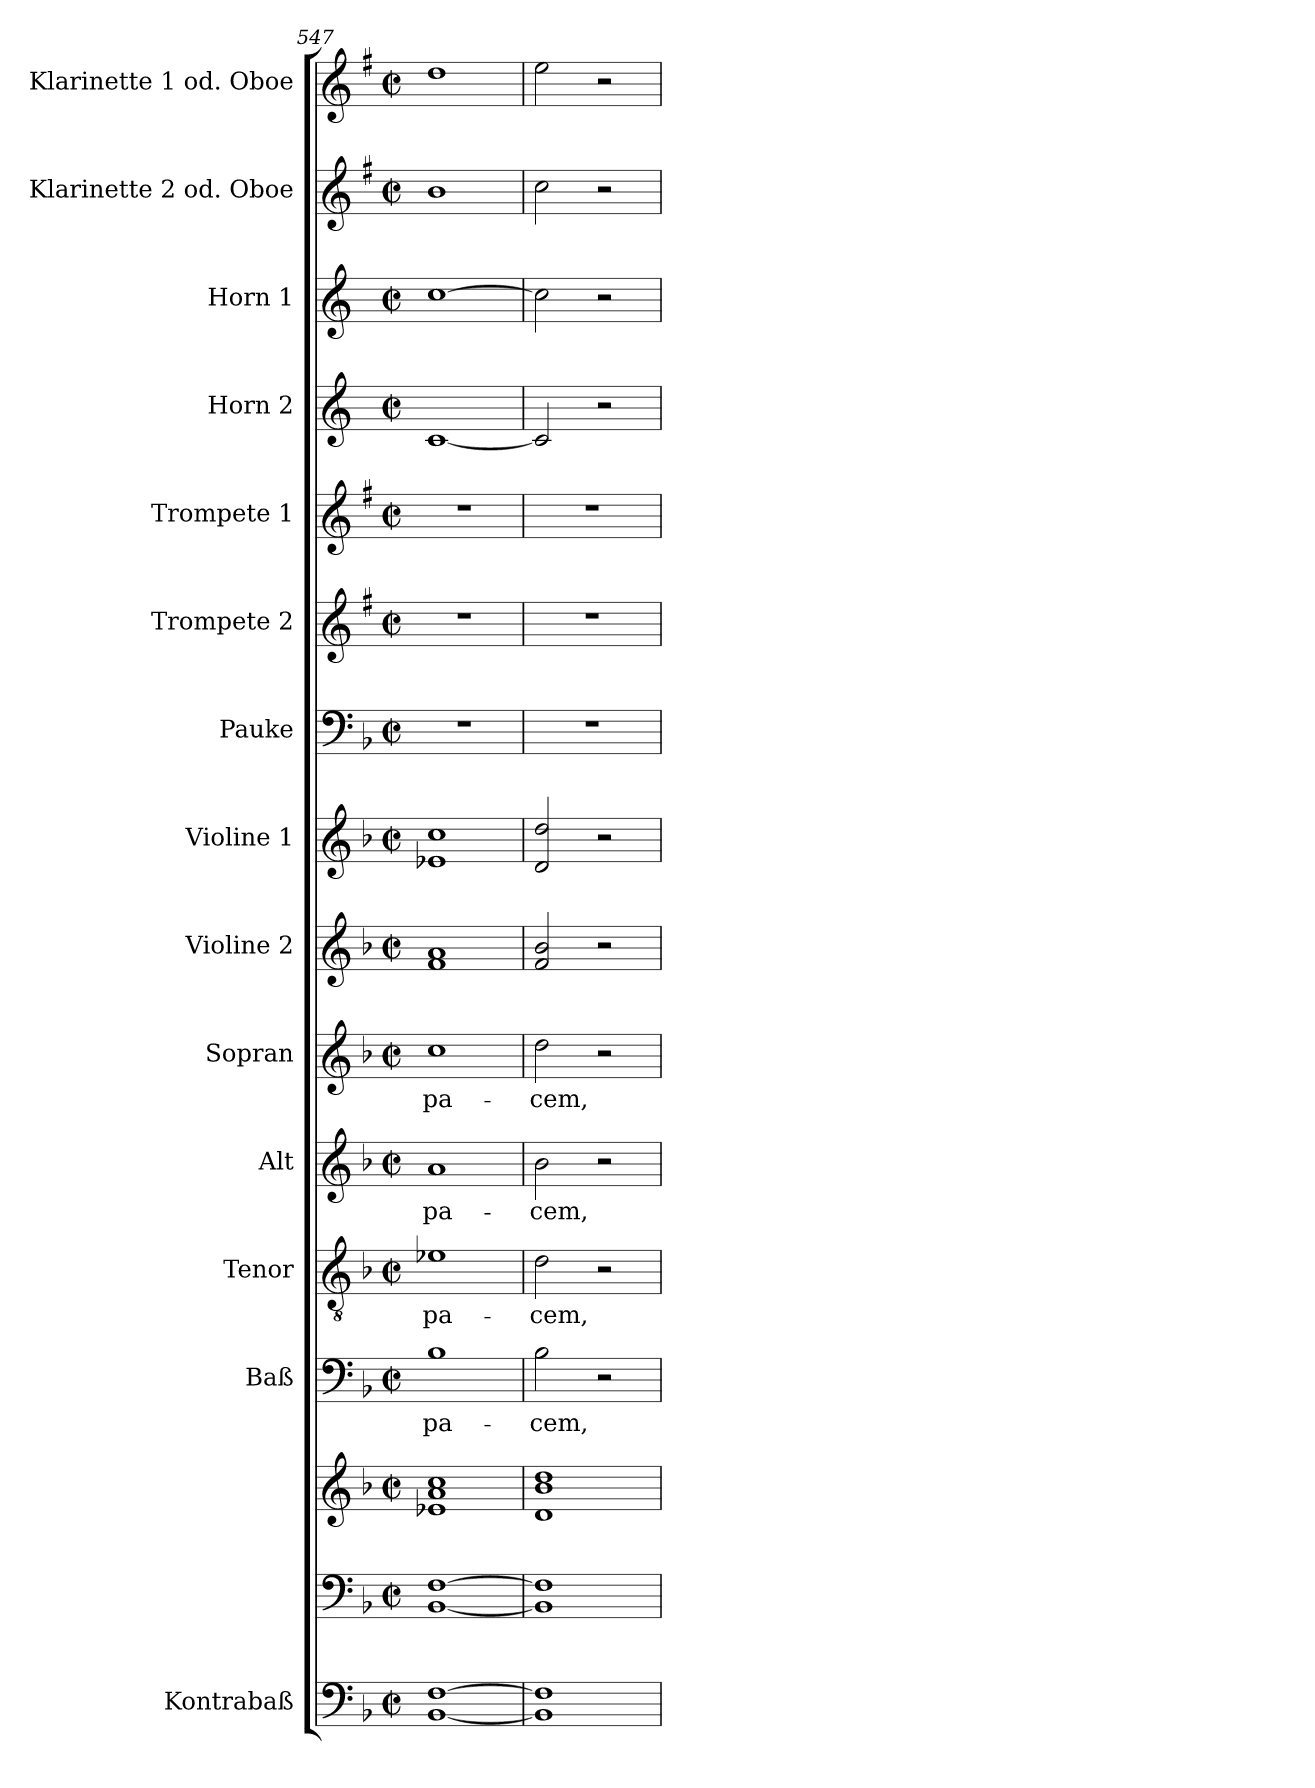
**kern	**kern	**kern	**kern	**text	**kern	**text	**kern	**text	**kern	**text	**kern	**kern	**kern	**kern	**kern	**kern	**kern	**kern	**kern
*part15	*part14	*part14	*part13	*part13	*part12	*part12	*part11	*part11	*part10	*part10	*part9	*part8	*part7	*part6	*part5	*part4	*part3	*part2	*part1
*staff16	*staff15	*staff14	*staff13	*staff13	*staff12	*staff12	*staff11	*staff11	*staff10	*staff10	*staff9	*staff8	*staff7	*staff6	*staff5	*staff4	*staff3	*staff2	*staff1
*I"Kontrabaß	*	*	*I"Baß	*	*I"Tenor	*	*I"Alt	*	*I"Sopran	*	*I"Violine 2	*I"Violine 1	*I"Pauke	*I"Trompete 2	*I"Trompete 1	*I"Horn 2	*I"Horn 1	*I"Klarinette 2 od. Oboe	*I"Klarinette 1 od. Oboe
*	*	*	*	*	*	*	*	*	*	*	*	*	*	*I'Tpt	*I'Tpt	*I'Hn	*I'Hn	*	*
*clefF4	*clefF4	*clefG2	*clefF4	*	*clefGv2	*	*clefG2	*	*clefG2	*	*clefG2	*clefG2	*clefF4	*clefG2	*clefG2	*clefG2	*clefG2	*clefG2	*clefG2
*ITrd7c12	*	*	*	*	*	*	*	*	*	*	*	*	*	*ITrd1c2	*ITrd1c2	*ITrd4c7	*ITrd4c7	*ITrd1c2	*ITrd1c2
*k[b-]	*k[b-]	*k[b-]	*k[b-]	*	*k[b-]	*	*k[b-]	*	*k[b-]	*	*k[b-]	*k[b-]	*k[b-]	*k[b-]	*k[b-]	*k[b-]	*k[b-]	*k[b-]	*k[b-]
*F:	*F:	*F:	*F:	*	*F:	*	*F:	*	*F:	*	*F:	*F:	*F:	*F:	*F:	*F:	*F:	*F:	*F:
*M2/2	*M2/2	*M2/2	*M2/2	*	*M2/2	*	*M2/2	*	*M2/2	*	*M2/2	*M2/2	*M2/2	*M2/2	*M2/2	*M2/2	*M2/2	*M2/2	*M2/2
*met(c|)	*met(c|)	*met(c|)	*met(c|)	*	*met(c|)	*	*met(c|)	*	*met(c|)	*	*met(c|)	*met(c|)	*met(c|)	*met(c|)	*met(c|)	*met(c|)	*met(c|)	*met(c|)	*met(c|)
=547	=547	=547	=547	=547	=547	=547	=547	=547	=547	=547	=547	=547	=547	=547	=547	=547	=547	=547	=547
!	!	!	!	!LO:LY:b	!	!LO:LY:b	!	!LO:LY:b	!	!LO:LY:b	!	!	!	!	!	!	!	!	!
[1BBB- [1FF	[1BB- [1F	1e-X 1a 1cc	1B-	pa-	1e-X	pa-	1a	pa-	1cc	pa-	1f 1a	1e-X 1cc	1r	1r	1r	[1F	[1f	1a	1cc
=548	=548	=548	=548	=548	=548	=548	=548	=548	=548	=548	=548	=548	=548	=548	=548	=548	=548	=548	=548
!	!	!	!	!LO:LY:b	!	!LO:LY:b	!	!LO:LY:b	!	!LO:LY:b	!	!	!	!	!	!	!	!	!
1BBB-] 1FF]	1BB-] 1F]	1d 1b- 1dd	2B-\	-cem,	2d\	-cem,	2b-\	-cem,	2dd\	-cem,	2f/ 2b-/	2d/ 2dd/	1r	1r	1r	2F/]	2f\]	2b-\	2dd\
.	.	.	2r	.	2r	.	2r	.	2r	.	2r	2r	.	.	.	2r	2r	2r	2r
=	=	=	=	=	=	=	=	=	=	=	=	=	=	=	=	=	=	=	=
*-	*-	*-	*-	*-	*-	*-	*-	*-	*-	*-	*-	*-	*-	*-	*-	*-	*-	*-	*-
